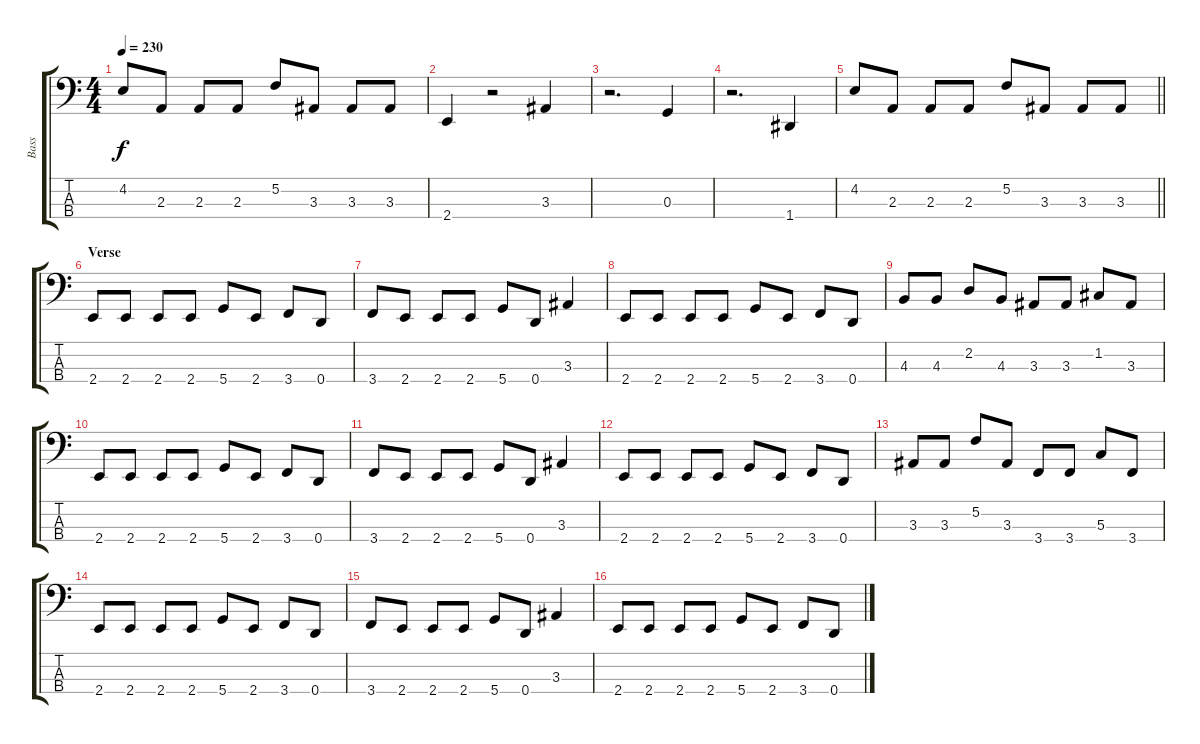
\track ("Bass" "Bass") {instrument electricbasspick}
\staff {score tabs}
\tuning (F2 C2 G1 D1) {hide}
\ts (4 4)
\tempo 230
\clef f4
\ks c
4.2.8{dy f} 2.3.8 2.3.8 2.3.8 5.2.8 3.3.8 3.3.8 3.3.8 |
2.4.4 r.2 3.3.4 |
r.2{d} 0.3.4 |
r.2{d} 1.4.4 |
\barLineRight lightlight
4.2.8 2.3.8 2.3.8 2.3.8 5.2.8 3.3.8 3.3.8 3.3.8 |
\section ("" "Verse")
2.4.8 2.4.8 2.4.8 2.4.8 5.4.8 2.4.8 3.4.8 0.4.8 |
3.4.8 2.4.8 2.4.8 2.4.8 5.4.8 0.4.8 3.3.4 |
2.4.8 2.4.8 2.4.8 2.4.8 5.4.8 2.4.8 3.4.8 0.4.8 |
4.3.8 4.3.8 2.2.8 4.3.8 3.3.8 3.3.8 1.2.8 3.3.8 |
2.4.8 2.4.8 2.4.8 2.4.8 5.4.8 2.4.8 3.4.8 0.4.8 |
3.4.8 2.4.8 2.4.8 2.4.8 5.4.8 0.4.8 3.3.4 |
2.4.8 2.4.8 2.4.8 2.4.8 5.4.8 2.4.8 3.4.8 0.4.8 |
3.3.8 3.3.8 5.2.8 3.3.8 3.4.8 3.4.8 5.3.8 3.4.8 |
2.4.8 2.4.8 2.4.8 2.4.8 5.4.8 2.4.8 3.4.8 0.4.8 |
3.4.8 2.4.8 2.4.8 2.4.8 5.4.8 0.4.8 3.3.4 |
2.4.8 2.4.8 2.4.8 2.4.8 5.4.8 2.4.8 3.4.8 0.4.8
